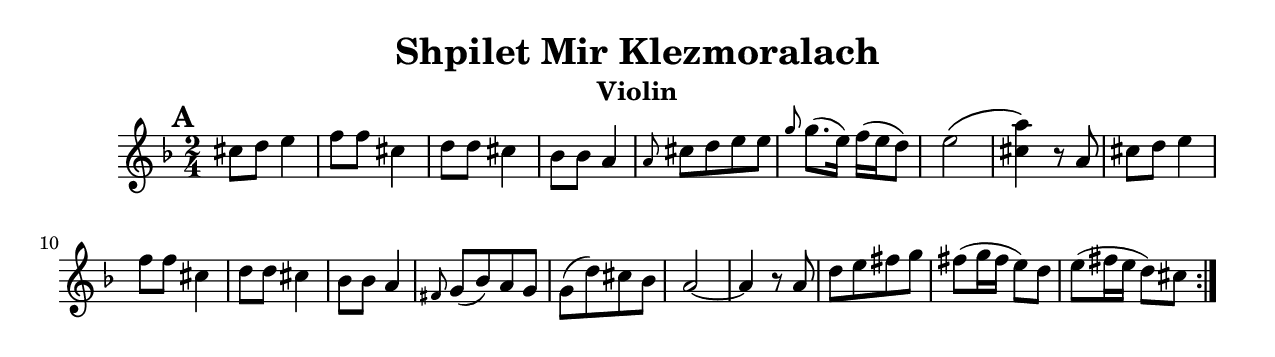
\version "2.18.0"
\include "english.ly"
%\pointAndClickOff
\paper{
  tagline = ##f
  print-all-headers = ##t
  #(set-paper-size "letter")
}
date = #(strftime "%d-%m-%Y" (localtime (current-time)))

%\markup{ \italic{ " Updated " \date  }  }

%\markup{ Got something to say? }

global = {
  \clef treble
  \key d \minor
  \time 2/4
  \set Score.markFormatter = #format-mark-box-alphabet
}

%#################################### Melody ########################
melody = \relative c'' {
  \global
  %\partial 16*3 a16 d f   %lead in notes

  \repeat volta 2{
    \mark \default
    cs8 d e4
    f8 f cs4
    d8 d cs4
    bf8 bf a4

    \grace {a8} cs8 [d e e]
    \grace {g8} g8.(e16) f16(e d8)
    e2\(
    <cs a'>4\) r8

    a8
    cs8 d e4
    f8 f cs4
    d8 d cs4

    bf8 bf a4
    \grace {fs8} g8 [(bf) a g]
    g8[(d') cs bf]
    a2~

    a4 r8 a
    d8 [e fs g]
    fs8(g16 fs e8) d|
    e8(fs16 e d8) cs



  }
  %\alternative { { }{ } }


}
%################################# Lyrics #####################
%\addlyrics{  }
%################################# Chords #######################
harmonies = \chordmode {

}

\score {
  <<
    \new ChordNames {
      \set chordChanges = ##f
      \harmonies
    }
    \new Staff
    \melody
  >>
  \header{
    title= "Shpilet Mir Klezmoralach"
    subtitle=""
    composer= ""
    instrument = "Violin"
    arranger= ""
  }
  \midi{\tempo 4 = 120}
  \layout{indent = 1.0\cm}
}
%{
% more verses:
\markup{}
\markup {
  \fill-line {
    \hspace #0.1 % distance from left margin
    \column {
      \line { "1."
	\column {
	  ""
	}
      }
      \hspace #0.2 % vertical distance between verses
      \line { "2."
	\column {
	 ""
	}
      }
    }
    \hspace #0.1  % horiz. distance between columns
    \column {
      \line { "3."
	\column {
	  ""
	}
      }
      \hspace #0.2 % distance between verses
      \line { "4."
	\column {
	 ""
	}
      }
    }
    \hspace #0.1 % distance to right margin
  }
}

%}
